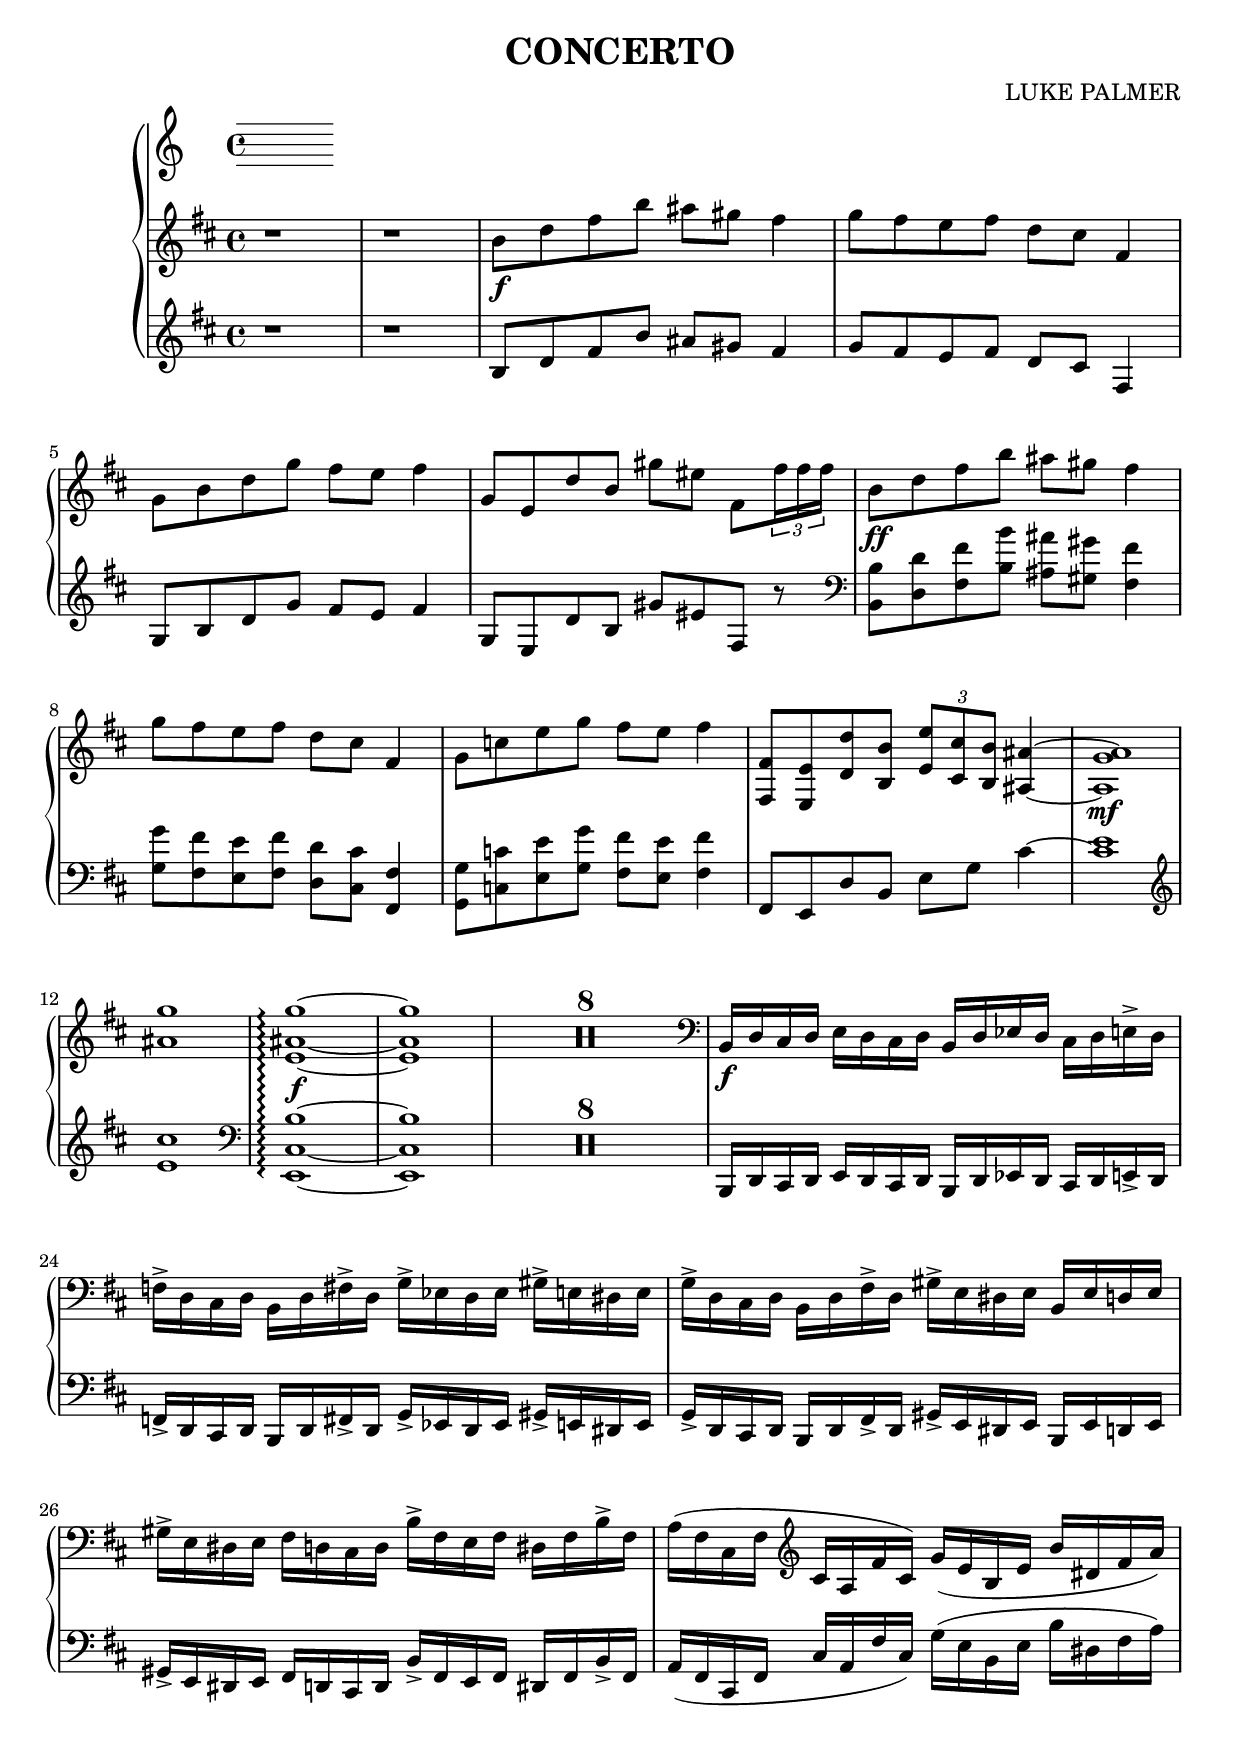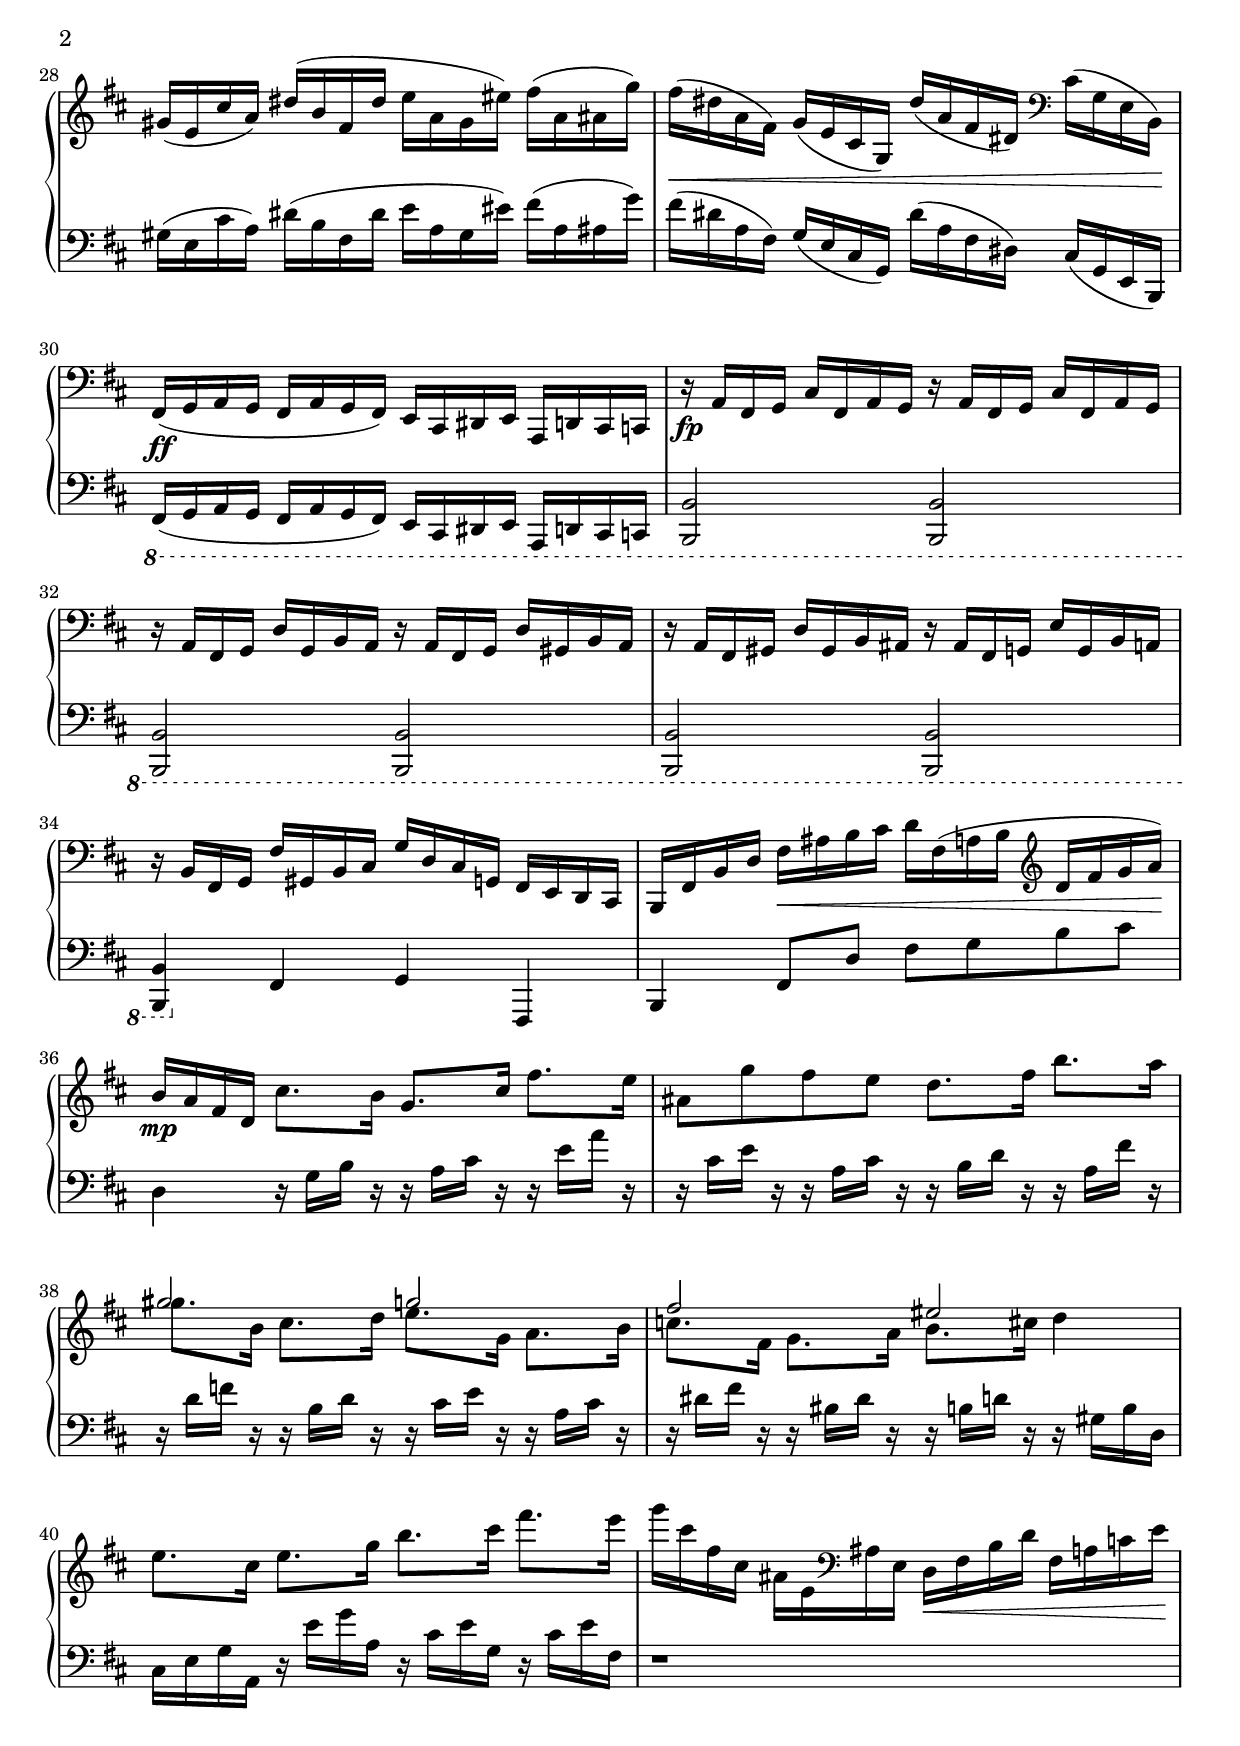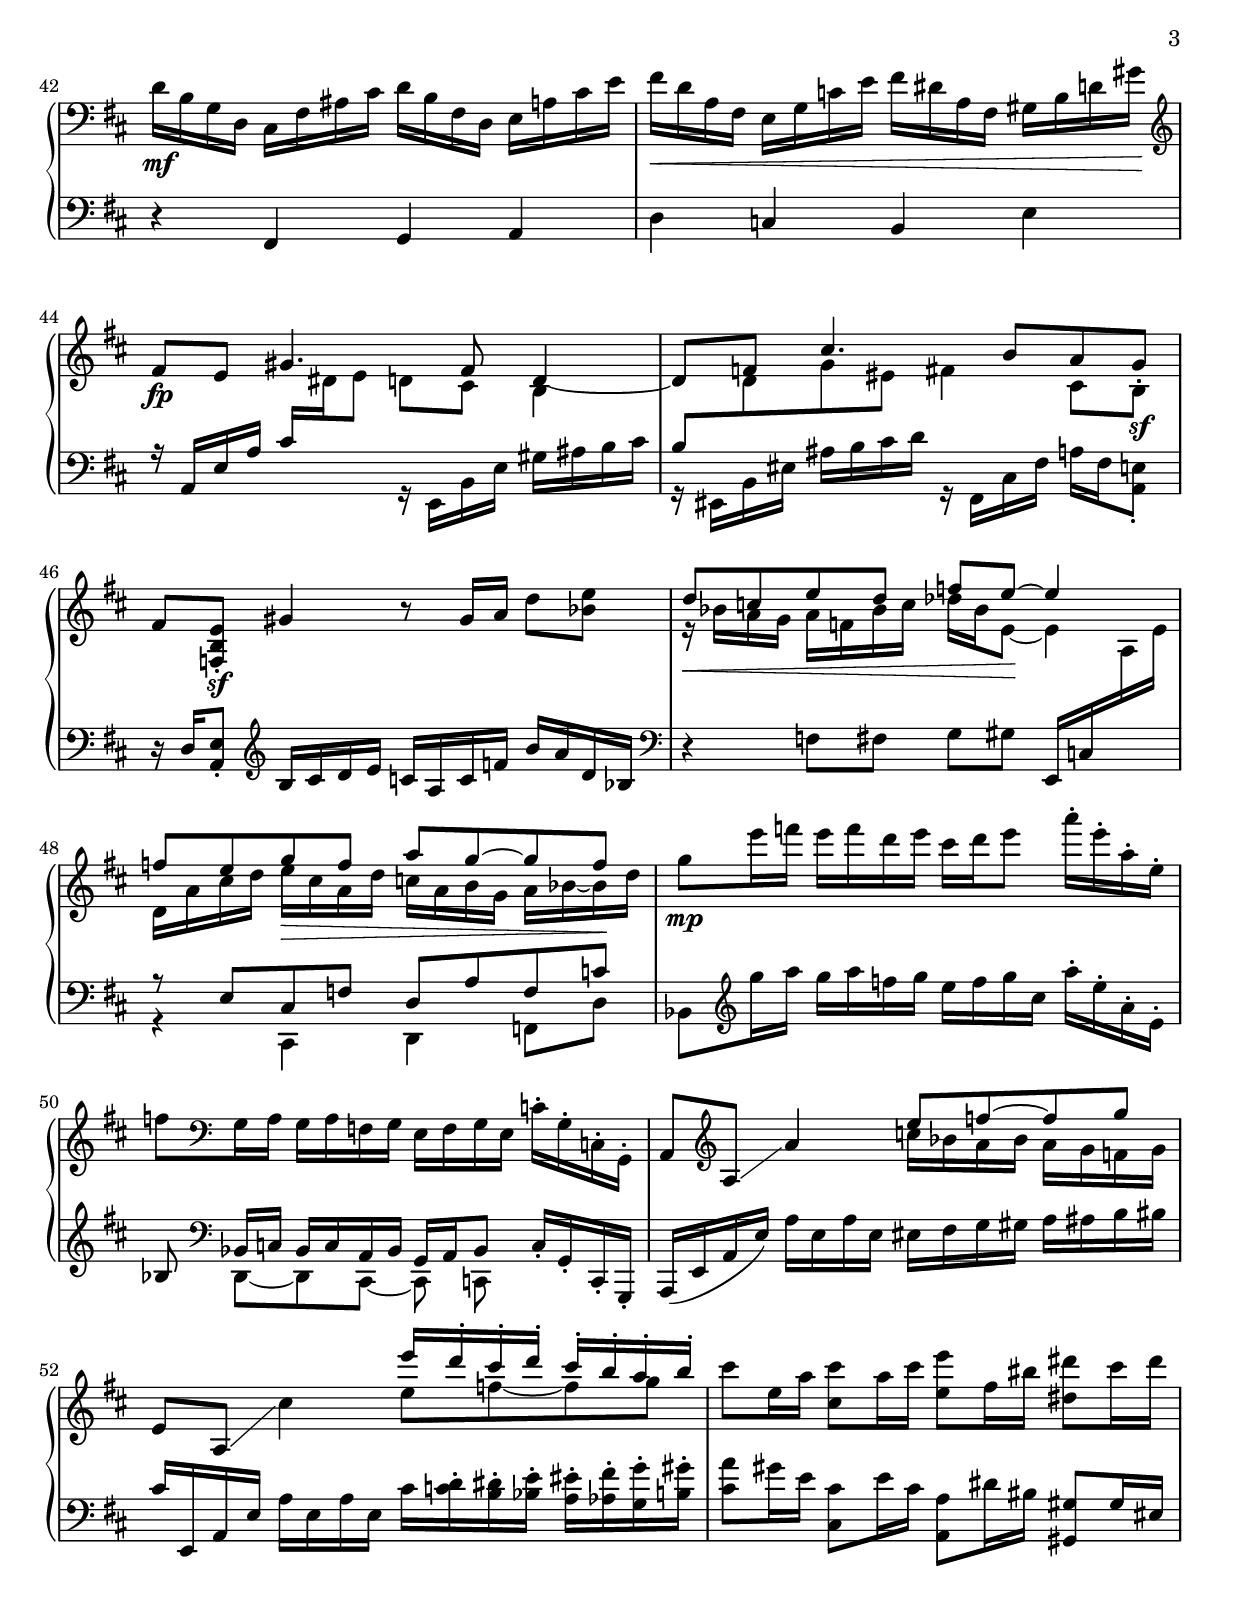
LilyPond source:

\version "2.4.2"

%%%%%%%%%%%%%%%%%%
% Theme A, intro %
%%%%%%%%%%%%%%%%%%

mvmtOnePianoSectOneRight = \relative b' {
  r1 r1
  | b8\f d fis b ais gis fis4
  | g8 fis e fis d cis fis,4
  | g8 b d g fis e fis4
  | g,8 e d' b gis' eis fis, \times 2/3 { fis'16 fis fis } 
  
  | b,8\ff d fis b ais gis fis4
  | g8 fis e fis d cis fis,4
  | g8 c e g fis e fis4
  | <fis, fis,>8 <e e,> <d' d,> <b b,> 
      \times 2/3 { <e e,> <cis cis,> <b b,> } <ais ais,>4~
  
  | <ais g ais,>1\mf
  | <g' ais,>
  | <e, ais g'>\arpeggio\f~
  | <e ais g'>
}

mvmtOnePianoSectOneLeft = \relative b {
  r1 r1
  | b8 d fis b ais gis fis4
  | g8 fis e fis d cis fis,4
  | g8 b d g fis e fis4
  | g,8 e d' b gis' eis fis, r

  \clef bass
  | <b b,> <d d,> <fis fis,> <b b,> <ais ais,> <gis gis,> <fis fis,>4
  | <g g,>8 <fis fis,> <e e,> <fis fis,> <d d,> <cis cis,> <fis, fis,>4
  | <g g,>8 <c c,> <e e,> <g g,> <fis fis,> <e e,> <fis fis,>4
  | fis,,8 e d' b e g cis4~
  
  | <cis e>1
  \clef treble
  | <e cis'>
  \clef bass
  | <e,, cis' b'>\arpeggio~
  | <e cis' b'>
}

%%%%%%%%%%%%%%%%%%%%%%%%%%%%%%%%
% Theme B, initial development %
%%%%%%%%%%%%%%%%%%%%%%%%%%%%%%%%

mvmtOnePianoSectTwoBase = \relative b, {
  | b16 d cis d e d cis d b d ees d cis d e-> d
  | f-> d cis d b d fis-> d g-> ees d ees gis-> e dis e
  | g-> d cis d b d fis-> d gis-> e dis e b e d e
  | gis-> e dis e fis d cis d b'-> fis e fis dis fis b-> fis
}

mvmtOnePianoSectTwoRight = \relative b {
  \clef bass
  << \mvmtOnePianoSectTwoBase { s1\f } >>
  | a16( fis cis fis 
      \clef treble
      cis' a fis' cis) 
      g'( e b e b' dis, fis a)
  | gis( e cis' a) dis( b fis dis' e a, gis eis') fis( a, ais g')
  | fis\<( dis a fis) g( e cis g) dis''( a fis dis)
      \clef bass
      cis( g e b)\!
  | fis\ff( g a g fis a g fis) e cis dis e a, d cis c

  | r\fp a' fis g cis fis, a g r a fis g cis fis, a g
  | r a fis g d' g, b a r a fis g d' gis, b a
  | r a fis gis d' gis, b ais r ais fis g e' g, b a
  | r b fis g fis' gis, b cis g' d cis g fis e d cis
  | b fis' b d fis\< ais b cis d fis,( a b
      \clef treble
      d fis g a)\!
}

mvmtOnePianoSectTwoLeft = \relative b, {
  \transpose b b, \mvmtOnePianoSectTwoBase
  | a( fis cis fis cis' a fis' cis) 
      g'( e b e b' dis, fis a)
  | gis( e cis' a) dis( b fis dis' e a, gis eis') fis( a, ais g')
  | fis( dis a fis) g( e cis g) dis''( a fis dis) cis( g e b)
  #(set-octavation -1)
  | fis( g a g fis a g fis) e cis dis e a, d cis c
  
  | << 
    { b2 b b b b b }
    { b'2 b b b b b }
  >>
  | << b,4 b'4 >>
  #(set-octavation 0)
    fis' g fis,
  | b fis'8 d' fis g b cis
}

%%%%%%%%%%%%%%%%%%%%%%%%%%%%
% Accompaniment to theme C %
%%%%%%%%%%%%%%%%%%%%%%%%%%%%

mvmtOnePianoSectThreeRight = \relative b' {
  | b16\mp a fis d cis'8. b16 g8. cis16 fis8. e16
  | ais,8 g' fis e d8. fis16 b8. a16
  | << 
       { gis2 g2 } \\
       { gis8. b,16 cis8. d16 e8. g,16 a8. b16 }
    >>
  | <<
       { fis'2 eis2 } \\
       { c8. fis,16 g8. a16 b8. cis16 d4 }
    >>
  | e8. cis16 e8. g16 b8. cis16 fis8. e16
  | g16 cis, fis, cis ais e
      \clef bass
      ais, e d\< fis b d fis, a c e\!
  | d\mf b g d cis fis ais cis d b fis d e a cis e
  | fis\< d a fis e g c e fis dis a fis gis b d gis\!
  \clef treble
  | fis8\fp e gis4. fis8 d4~
  | d8 f \stemUp cis'4. b8 a g-.\sf \stemNeutral  % XXX sf conflicts
  | fis8 <e b f>-.\sf gis4 r8 gis16 a d8 <e bes>
  | << { d8\< c e d f e~\! e4 } \\
       { r16 bes a g a f bes c des bes e,8~ e4 } >>
  | << { f'8 e g\> f a g~ g f\! } \\
       { d,16 a' cis d e cis a d c a b g a bes~ bes d } >>
  | g8\mp e'16 f e f d e cis d e8 a16-. e-. a,-. e-.
  | f8 
      \clef bass
      g,,16 a g a f g e f g e c'-. g-. c,-. g-.
  | a8 
      \clef treble
      a'\glissando a'4
      << { e'8 f~ f g } \\
         { c,16 bes a bes a g f g } >>
  | e8 a,\glissando cis'4
      << { e'16 d-. cis-. d-. cis-. b-. a-. b-. } \\
         { e,8 f~ f g } >>
  | cis8 e,16 a <cis cis,>8 a16 cis <e e,>8 fis,16 bis <dis dis,>8 cis16 dis
}

mvmtOnePianoSectThreeLeft = \relative b, {
  | d4 r16 g b r r a cis r r e a r
  | r cis, e r r a, cis r r b d r r a fis' r
  | r d f r r b, d r r cis e r r a, cis r
  | r dis fis r r bis, dis r r b d r r gis, b d,
  | cis e g a, r e'' g a, r cis e g, r cis e fis,
  | r1
  | r4 fis, g a 
  | d c b e
  | <<
      { r16 a, e' a cis 
          \change Staff = pianoRight \stemDown dis e8 d cis b4 \stemNeutral } \\
      { \change Staff = pianoLeft s2 r16 e,, b' e gis ais b cis }
    >>
  | <<
      { b8 \change Staff = pianoRight \stemDown d g eis fis4 cis8 b8-. \stemNeutral } \\
      { r16 eis,, b' eis ais b cis d r fis,, cis' fis a fis <e a,>8-. }
    >>
  | r16 d <a e'>8-. 
      \clef treble
      b'16 cis d e c a c f b a d, bes
  \clef bass
  | r4 f8 fis g gis e,16 c' \change Staff = pianoRight a' e'
  \change Staff = pianoLeft
  | << { r8 e, cis f d a' f c' } \\
       { r4 cis,, d f8 d'8 } >>
  | bes 
      \clef treble
      g'''16 a g a f g e f g cis, a'-. e-. a,-. e-.
  | bes8
      \clef bass
      << { bes,16 c bes c a bes g a bes8 } \\
         { d,8~ d cis~ cis c } >>
      c'16-. g-. c,-. g-.
  | a16( e' a e') a e a e eis fis g gis a ais b bis
  | cis16 e,, a e' a e a e 
        << { cis' d-. dis-. e-. eis-. fis-. g-. gis-. }
           { s16 c,-. b-. bes-. a-. aes-. g-. b-. } >>
  | <a' cis,>8 gis16 e <cis cis,>8 e16 cis <a a,>8 dis16 bis <gis gis,>8 gis16 eis
}

mvmtOnePianoRight = {
  \clef treble
  \key b \minor
  \time 4/4

  \mvmtOnePianoSectOneRight
  R1*8
  \mvmtOnePianoSectTwoRight
  \mvmtOnePianoSectThreeRight
}

mvmtOnePianoLeft = {
  \clef treble
  \key b \minor
  \time 4/4
  
  \mvmtOnePianoSectOneLeft
  R1*8
  \mvmtOnePianoSectTwoLeft
  \mvmtOnePianoSectThreeLeft
}


\book {
	\header {
		composer = "LUKE PALMER"
		title = "CONCERTO"
	}

	\score {
		\context PianoStaff <<
			\set Score.skipBars = ##t
			\set PianoStaff.connectArpeggios = ##t
			\set Staff.midiInstrument = "piano"
			\context Staff = "pianoRight" {
				\mvmtOnePianoRight
			}
			\context Staff = "pianoLeft" {
				\mvmtOnePianoLeft
			}
		>>
	}
}
